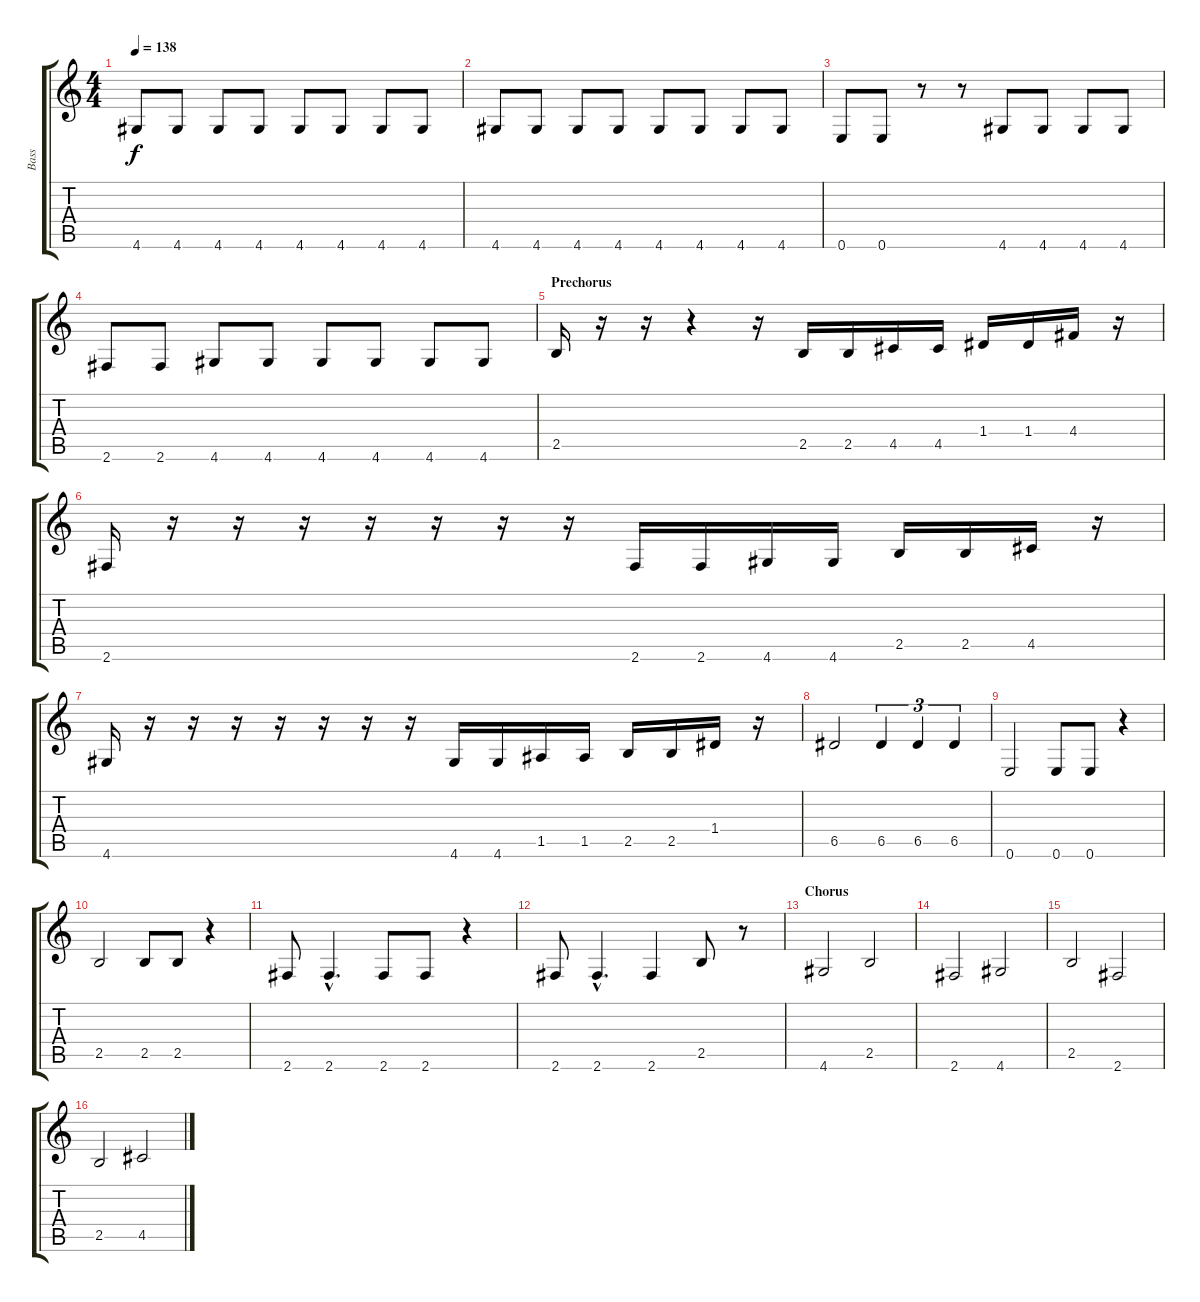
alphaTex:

\track ("Bass" "Bass") {instrument acousticbass}
\staff {score tabs}
\tuning (E4 B3 G3 D3 A2 E2) {hide}
\ts (4 4)
\tempo 138
\clef g2
\ks c
4.6.8{dy f} 4.6.8 4.6.8 4.6.8 4.6.8 4.6.8 4.6.8 4.6.8 |
4.6.8 4.6.8 4.6.8 4.6.8 4.6.8 4.6.8 4.6.8 4.6.8 |
0.6.8 0.6.8 r.8 r.8 4.6.8 4.6.8 4.6.8 4.6.8 |
2.6.8 2.6.8 4.6.8 4.6.8 4.6.8 4.6.8 4.6.8 4.6.8 |
\section ("" "Prechorus")
2.5.16 r.16 r.16 r.4 r.16 2.5.16 2.5.16 4.5.16 4.5.16 1.4.16 1.4.16 4.4.16 r.16 |
2.6.16 r.16 r.16 r.16 r.16 r.16 r.16 r.16 2.6.16 2.6.16 4.6.16 4.6.16 2.5.16 2.5.16 4.5.16 r.16 |
4.6.16 r.16 r.16 r.16 r.16 r.16 r.16 r.16 4.6.16 4.6.16 1.5.16 1.5.16 2.5.16 2.5.16 1.4.16 r.16 |
6.5.2 6.5.4{tu (3 2)} 6.5.4{tu (3 2)} 6.5.4{tu (3 2)} |
0.6.2 0.6.8 0.6.8 r.4 |
2.5.2 2.5.8 2.5.8 r.4 |
2.6.8 2.6{hac}.4{d} 2.6.8 2.6.8 r.4 |
2.6.8 2.6{hac}.4{d} 2.6.4 2.5.8 r.8 |
\section ("" "Chorus")
4.6.2 2.5.2 |
2.6.2 4.6.2 |
2.5.2 2.6.2 |
2.5.2 4.5.2
